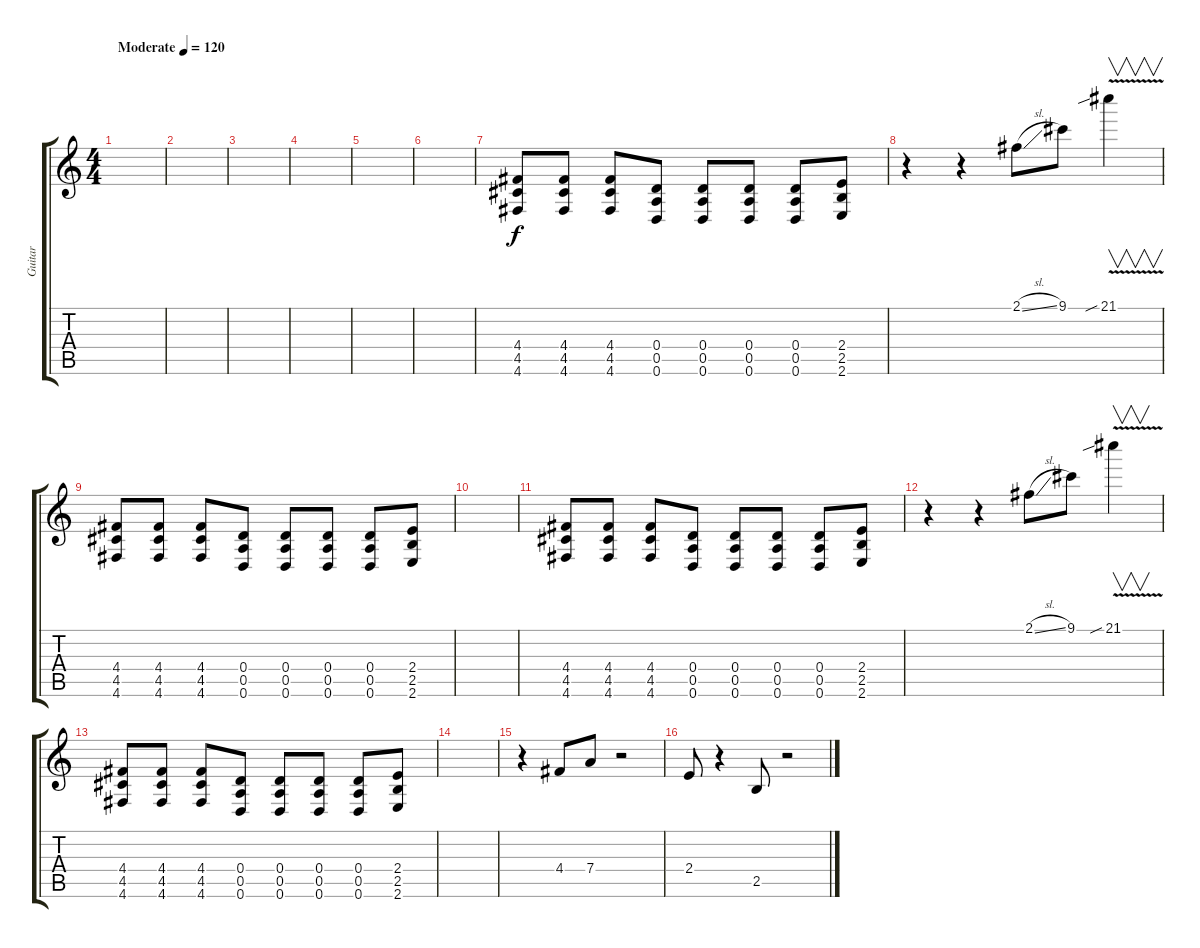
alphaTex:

\track ("Guitar" "Guitar") {instrument overdrivenguitar}
\staff {score tabs}
\tuning (E4 B3 G3 D3 A2 D2) {hide}
\ts (4 4)
\tempo (120 "Moderate")
\clef g2
\ks c
|
|
|
|
|
|
(4.4 4.5 4.6).8 (4.4 4.5 4.6).8 (4.4 4.5 4.6).8 (0.4 0.5 0.6).8 (0.4 0.5 0.6).8 (0.4 0.5 0.6).8 (0.4 0.5 0.6).8 (2.4 2.5 2.6).8 |
r.4 r.4 2.1{sl}.8 9.1.8 21.1{v sib}.4{v} |
(4.4 4.5 4.6).8 (4.4 4.5 4.6).8 (4.4 4.5 4.6).8 (0.4 0.5 0.6).8 (0.4 0.5 0.6).8 (0.4 0.5 0.6).8 (0.4 0.5 0.6).8 (2.4 2.5 2.6).8 |
|
(4.4 4.5 4.6).8 (4.4 4.5 4.6).8 (4.4 4.5 4.6).8 (0.4 0.5 0.6).8 (0.4 0.5 0.6).8 (0.4 0.5 0.6).8 (0.4 0.5 0.6).8 (2.4 2.5 2.6).8 |
r.4 r.4 2.1{sl}.8 9.1.8 21.1{v sib}.4{v} |
(4.4 4.5 4.6).8 (4.4 4.5 4.6).8 (4.4 4.5 4.6).8 (0.4 0.5 0.6).8 (0.4 0.5 0.6).8 (0.4 0.5 0.6).8 (0.4 0.5 0.6).8 (2.4 2.5 2.6).8 |
|
r.4 4.4.8 7.4.8 r.2 |
2.4.8 r.4 2.5.8 r.2
